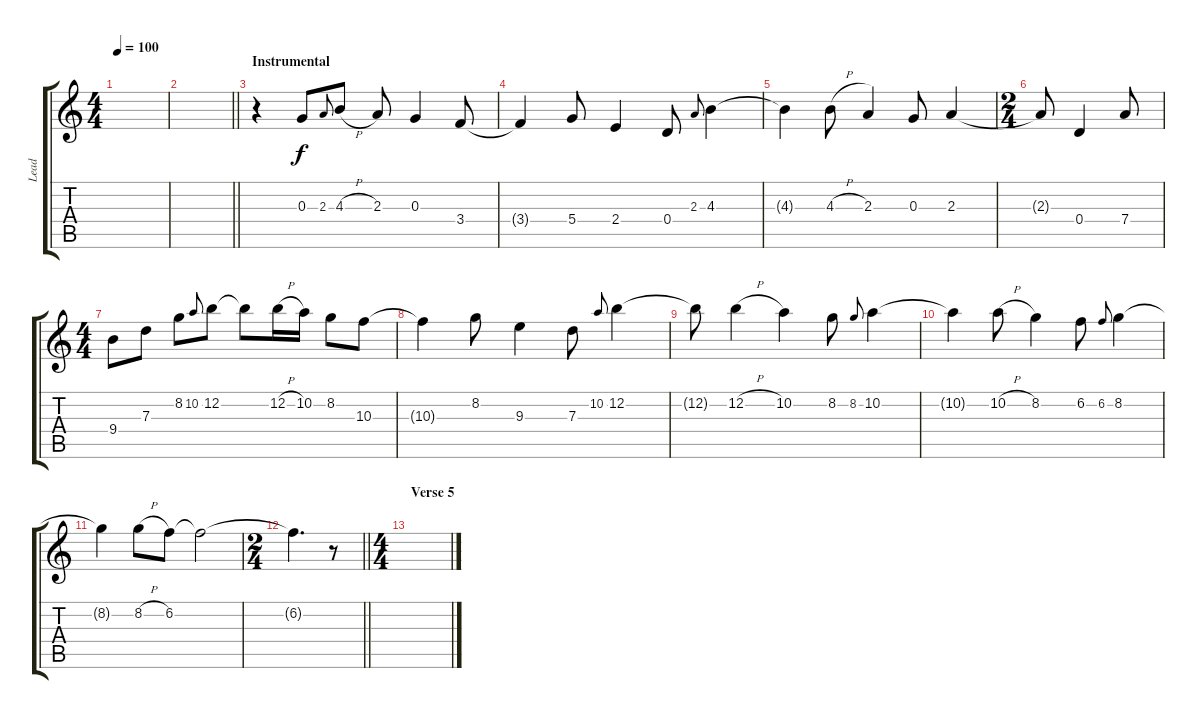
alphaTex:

\track ("Lead" "Lead") {instrument distortionguitar}
\staff {score tabs}
\tuning (E4 B3 G3 D3 A2 E2) {hide}
\ts (4 4)
\tempo 100
\clef g2
\ks c
|
\barLineRight lightlight
|
\section ("" "Instrumental")
r.4 0.3.8 2.3.8{gr onbeat} 4.3{h}.8 2.3.8 0.3.4 3.4.8 |
3.4{t}.4 5.4.8 2.4.4 0.4.8 2.3.8{gr onbeat} 4.3.4 |
4.3{t}.4 4.3{h}.8 2.3.4 0.3.8 2.3.4 |
\ts (2 4)
2.3{t}.8 0.4.4 7.4.8 |
\ts (4 4)
9.4.8 7.3.8 8.2.8 10.2.8{gr onbeat} 12.2.8 12.2{t}.8 12.2{h}.16 10.2.16 8.2.8 10.3.8 |
10.3{t}.4 8.2.8 9.3.4 7.3.8 10.2.8{gr onbeat} 12.2.4 |
12.2{t}.8 12.2{h}.4 10.2.4 8.2.8 8.2.8{gr onbeat} 10.2.4 |
10.2{t}.4 10.2{h}.8 8.2.4 6.2.8 6.2.8{gr onbeat} 8.2.4 |
8.2{t}.4 8.2{h}.8 6.2.8 6.2{t}.2 |
\ts (2 4)
\barLineRight lightlight
6.2{t}.4{d} r.8 |
\ts (4 4)
\section ("" "Verse 5")
